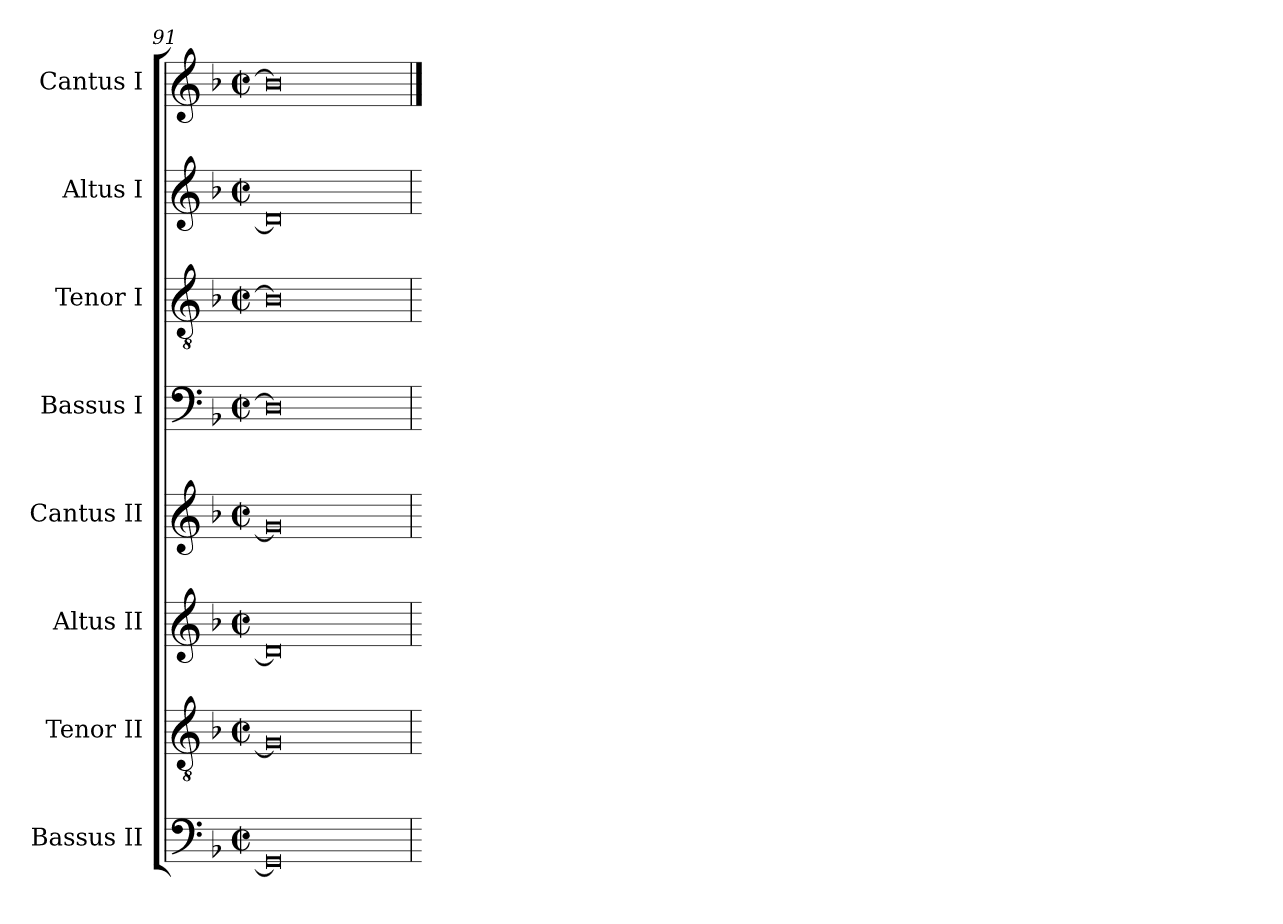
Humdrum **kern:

**kern	**kern	**kern	**kern	**kern	**kern	**kern	**kern
*part8	*part7	*part6	*part5	*part4	*part3	*part2	*part1
*staff8	*staff7	*staff6	*staff5	*staff4	*staff3	*staff2	*staff1
*I"Bassus II	*I"Tenor II	*I"Altus II	*I"Cantus II	*I"Bassus I	*I"Tenor I	*I"Altus I	*I"Cantus I
*clefF4	*clefGv2	*clefG2	*clefG2	*clefF4	*clefGv2	*clefG2	*clefG2
*k[b-]	*k[b-]	*k[b-]	*k[b-]	*k[b-]	*k[b-]	*k[b-]	*k[b-]
*F:	*F:	*F:	*F:	*F:	*F:	*F:	*F:
*M2/2	*M2/2	*M2/2	*M2/2	*M2/2	*M2/2	*M2/2	*M2/2
*met(c|)	*met(c|)	*met(c|)	*met(c|)	*met(c|)	*met(c|)	*met(c|)	*met(c|)
=91	=91	=91	=91	=91	=91	=91	=91
0GG]	0G]	0d]	0g]	0D]	0B]	0d]	0b]
=	=	=	=	=	=	=	==
*-	*-	*-	*-	*-	*-	*-	*-
